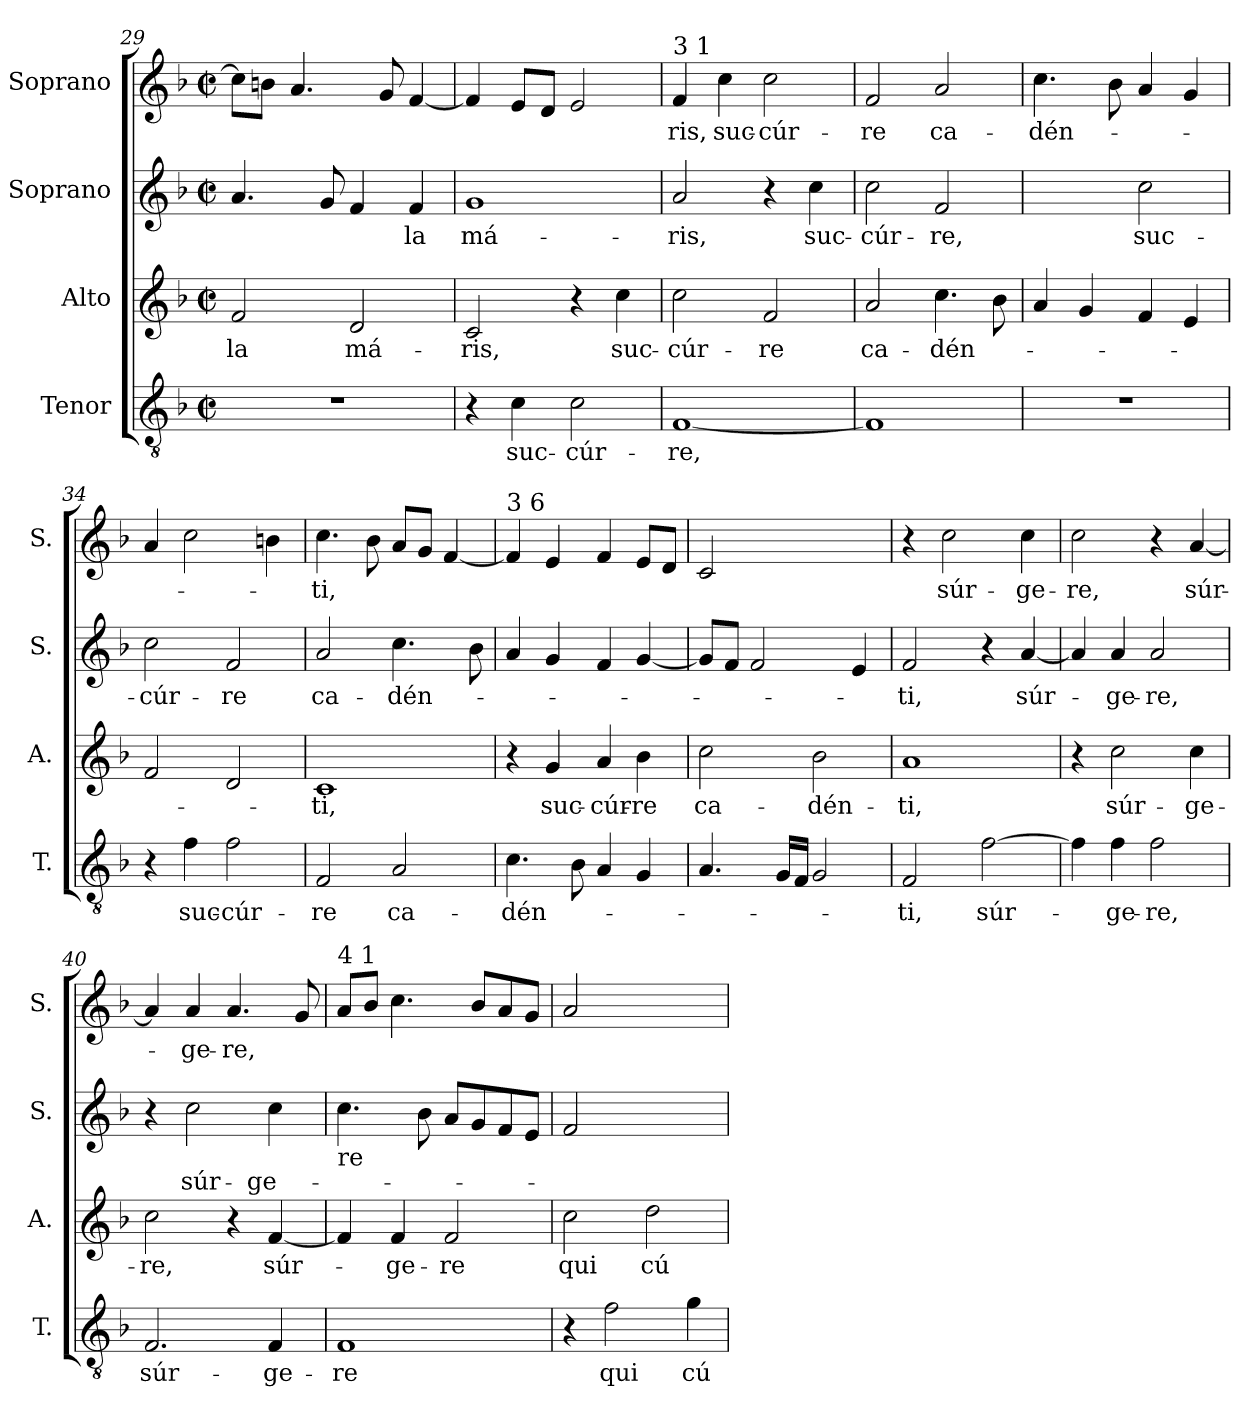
**kern	**text	**kern	**text	**kern	**text	**kern	**text
*part4	*part4	*part3	*part3	*part2	*part2	*part1	*part1
*staff4	*staff4	*staff3	*staff3	*staff2	*staff2	*staff1	*staff1
*I"Tenor	*	*I"Alto	*	*I"Soprano	*	*I"Soprano	*
*I'T.	*	*I'A.	*	*I'S.	*	*I'S.	*
*clefGv2	*	*clefG2	*	*clefG2	*	*clefG2	*
*k[b-]	*	*k[b-]	*	*k[b-]	*	*k[b-]	*
*F:	*	*F:	*	*F:	*	*F:	*
*M2/2	*	*M2/2	*	*M2/2	*	*M2/2	*
*met(c|)	*	*met(c|)	*	*met(c|)	*	*met(c|)	*
=29	=29	=29	=29	=29	=29	=29	=29
!	!	!	!LO:LY:b	!	!	!	!
1r	.	2f/	-la	4.a/	.	8cc\L]	.
.	.	.	.	.	.	8bn\J	.
.	.	.	.	.	.	4.a/	.
.	.	.	.	8g/	.	.	.
!	!	!	!LO:LY:b	!	!	!	!
.	.	2d/	má-	4f/	.	.	.
.	.	.	.	.	.	8g/	.
!	!	!	!	!	!LO:LY:b	!	!
.	.	.	.	4f/	-la	[<4f/	.
=30	=30	=30	=30	=30	=30	=30	=30
!	!	!	!LO:LY:b	!	!LO:LY:b	!	!
4r	.	2c/	-ris,	1g	má-	4f/]	.
!	!LO:LY:b	!	!	!	!	!	!
4c\	suc-	.	.	.	.	8e/L	.
.	.	.	.	.	.	8d/J	.
!	!LO:LY:b	!	!	!	!	!	!
2c\	-cúr-	4r	.	.	.	2e/	.
!	!	!	!LO:LY:b	!	!	!	!
.	.	4cc\	suc-	.	.	.	.
!!LO:LB:g=z
=31	=31	=31	=31	=31	=31	=31	=31
!	!	!	!	!	!	!LO:TX:a:t=3 1	!
!	!LO:LY:b	!	!LO:LY:b	!	!LO:LY:b	!	!LO:LY:b
[<1F	-re,	2cc\	-cúr-	2a/	-ris,	4f/	-ris,
!	!	!	!	!	!	!	!LO:LY:b
.	.	.	.	.	.	4cc\	suc-
!	!	!	!LO:LY:b	!	!	!	!LO:LY:b
.	.	2f/	-re	4r	.	2cc\	-cúr-
!	!	!	!	!	!LO:LY:b	!	!
.	.	.	.	4cc\	suc-	.	.
=32	=32	=32	=32	=32	=32	=32	=32
!	!	!	!LO:LY:b	!	!LO:LY:b	!	!LO:LY:b
1F]	.	2a/	ca-	2cc\	-cúr-	2f/	-re
!	!	!	!LO:LY:b	!	!LO:LY:b	!	!LO:LY:b
.	.	4.cc\	-dén-	2f/	-re,	2a/	ca-
.	.	8b-\	.	.	.	.	.
=33	=33	=33	=33	=33	=33	=33	=33
!	!	!	!	!	!	!	!LO:LY:b
1r	.	4a/	.	2ryy	.	4.cc\	-dén-
.	.	4g/	.	.	.	.	.
.	.	.	.	.	.	8b-\	.
!	!	!	!	!	!LO:LY:b	!	!
.	.	4f/	.	2cc\	suc-	4a/	.
.	.	4e/	.	.	.	4g/	.
=34	=34	=34	=34	=34	=34	=34	=34
!	!	!	!	!	!LO:LY:b	!	!
4r	.	2f/	.	2cc\	-cúr-	4a/	.
!	!LO:LY:b	!	!	!	!	!	!
4f\	suc-	.	.	.	.	2cc\	.
!	!LO:LY:b	!	!	!	!LO:LY:b	!	!
2f\	-cúr-	2d/	.	2f/	-re	.	.
.	.	.	.	.	.	4bn\	.
=35	=35	=35	=35	=35	=35	=35	=35
!	!LO:LY:b	!	!LO:LY:b	!	!LO:LY:b	!	!LO:LY:b
2F/	-re	1c	-ti,	2a/	ca-	4.cc\	-ti,
.	.	.	.	.	.	8b-\	.
!	!LO:LY:b	!	!	!	!LO:LY:b	!	!
2A/	ca-	.	.	4.cc\	-dén-	8a/L	.
.	.	.	.	.	.	8g/J	.
.	.	.	.	.	.	[<4f/	.
.	.	.	.	8b-\	.	.	.
!!LO:LB:g=z
=36	=36	=36	=36	=36	=36	=36	=36
!	!	!	!	!	!	!LO:TX:a:t=3 6	!
!	!LO:LY:b	!	!	!	!	!	!
4.c\	-dén-	4r	.	4a/	.	4f/]	.
!	!	!	!LO:LY:b	!	!	!	!
.	.	4g/	suc-	4g/	.	4e/	.
8B-\	.	.	.	.	.	.	.
!	!	!	!LO:LY:b	!	!	!	!
4A/	.	4a/	-cúr-	4f/	.	4f/	.
!	!	!	!LO:LY:b	!	!	!	!
4G/	.	4b-\	-re	[<4g/	.	8e/L	.
.	.	.	.	.	.	8d/J	.
=37	=37	=37	=37	=37	=37	=37	=37
!	!	!	!LO:LY:b	!	!	!	!
4.A/	.	2cc\	ca-	8g/L]	.	2c/	.
.	.	.	.	8f/J	.	.	.
.	.	.	.	2f/	.	.	.
16G/LL	.	.	.	.	.	.	.
16F/JJ	.	.	.	.	.	.	.
!	!	!	!LO:LY:b	!	!	!	!
2G/	.	2b-\	-dén-	.	.	2ryy	.
.	.	.	.	4e/	.	.	.
=38	=38	=38	=38	=38	=38	=38	=38
!	!LO:LY:b	!	!LO:LY:b	!	!LO:LY:b	!	!
2F/	-ti,	1a	-ti,	2f/	-ti,	4r	.
!	!	!	!	!	!	!	!LO:LY:b
.	.	.	.	.	.	2cc\	súr-
!	!LO:LY:b	!	!	!	!	!	!
[>2f\	súr-	.	.	4r	.	.	.
!	!	!	!	!	!LO:LY:b	!	!LO:LY:b
.	.	.	.	[<4a/	súr-	4cc\	-ge-
=39	=39	=39	=39	=39	=39	=39	=39
!	!	!	!	!	!	!	!LO:LY:b
4f\]	.	4r	.	4a/]	.	2cc\	-re,
!	!LO:LY:b	!	!LO:LY:b	!	!LO:LY:b	!	!
4f\	-ge-	2cc\	súr-	4a/	-ge-	.	.
!	!LO:LY:b	!	!	!	!LO:LY:b	!	!
2f\	-re,	.	.	2a/	-re,	4r	.
!	!	!	!LO:LY:b	!	!	!	!LO:LY:b
.	.	4cc\	-ge-	.	.	[<4a/	súr-
=40	=40	=40	=40	=40	=40	=40	=40
!	!LO:LY:b	!	!LO:LY:b	!	!	!	!
2.F/	súr-	2cc\	-re,	4r	.	4a/]	.
!	!	!	!	!	!LO:LY:b	!	!LO:LY:b
.	.	.	.	2cc\	súr-	4a/	-ge-
!	!	!	!	!	!	!	!LO:LY:b
.	.	4r	.	.	.	4.a/	-re,
!	!LO:LY:b	!	!LO:LY:b	!	!LO:LY:b	!	!
4F/	-ge-	[>4f/	súr-	4cc\	-ge-	.	.
.	.	.	.	.	.	8g/	.
!!LO:PB:g=z
=41	=41	=41	=41	=41	=41	=41	=41
!	!	!	!	!	!	!LO:TX:a:t=4 1	!
!	!	!	!	!LO:TX:b:t=re	!	!	!
!	!LO:LY:b	!	!	!	!	!	!
1F	-re	4f/]	.	4.cc\	.	8a/L	.
.	.	.	.	.	.	8b-/J	.
!	!	!	!LO:LY:b	!	!	!	!
.	.	4f/	-ge-	.	.	4.cc\	.
.	.	.	.	8b-\	.	.	.
!	!	!	!LO:LY:b	!	!	!	!
.	.	2f/	-re	8a/L	.	.	.
.	.	.	.	8g/	.	8b-/L	.
.	.	.	.	8f/	.	8a/	.
.	.	.	.	8e/J	.	8g/J	.
=42	=42	=42	=42	=42	=42	=42	=42
!	!	!	!LO:LY:b	!	!	!	!
4r	.	2cc\	qui	2f/	.	2a/	.
!	!LO:LY:b	!	!	!	!	!	!
2f\	qui	.	.	.	.	.	.
!	!	!	!LO:LY:b	!	!	!	!
.	.	2dd\	cú-	2ryy	.	2ryy	.
!	!LO:LY:b	!	!	!	!	!	!
4g\	cú-	.	.	.	.	.	.
=	=	=	=	=	=	=	=
*-	*-	*-	*-	*-	*-	*-	*-
